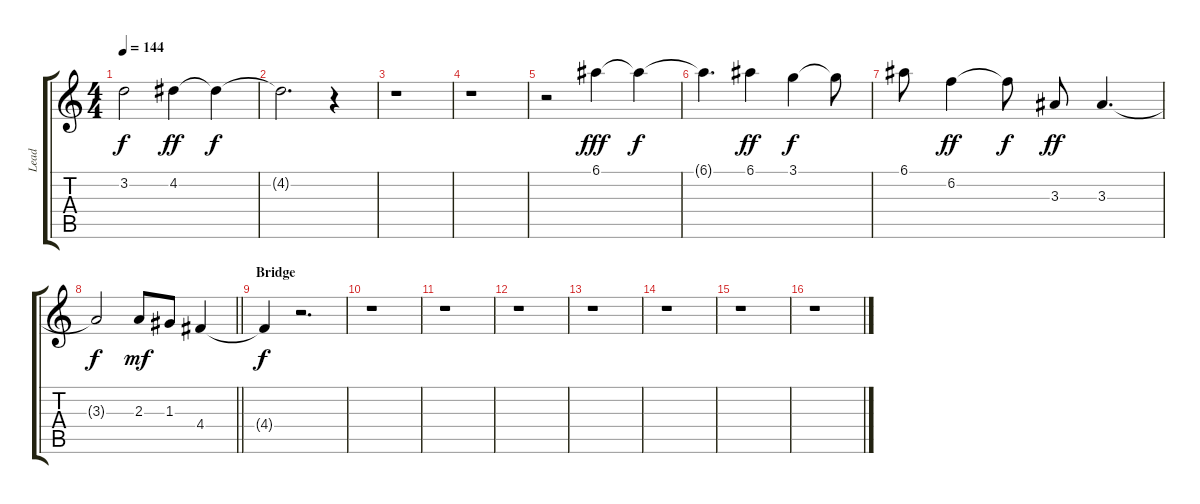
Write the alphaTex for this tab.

\track ("Lead" "Lead") {instrument electricguitarjazz}
\staff {score tabs}
\tuning (E4 B3 G3 D3 A2 E2) {hide}
\ts (4 4)
\tempo 144
\clef g2
\ks c
3.2{t}.2{dy f} 4.2.4{dy ff} 4.2{t}.4{dy f} |
4.2{t}.2{d} r.4 |
r.1 |
r.1 |
r.2 6.1.4{dy fff} 6.1{t}.4{dy f} |
6.1{t}.4{d} 6.1.4{dy ff} 3.1.4{dy f} 3.1{t}.8 |
6.1.8 6.2.4{dy ff} 6.2{t}.8{dy f} 3.3.8{dy ff} 3.3.4{d} |
\barLineRight lightlight
3.3{t}.2{dy f} 2.3.8{dy mf} 1.3.8 4.4.4 |
\section ("" "Bridge")
4.4{t}.4{dy f} r.2{d} |
r.1 |
r.1 |
r.1 |
r.1 |
r.1 |
r.1 |
r.1
